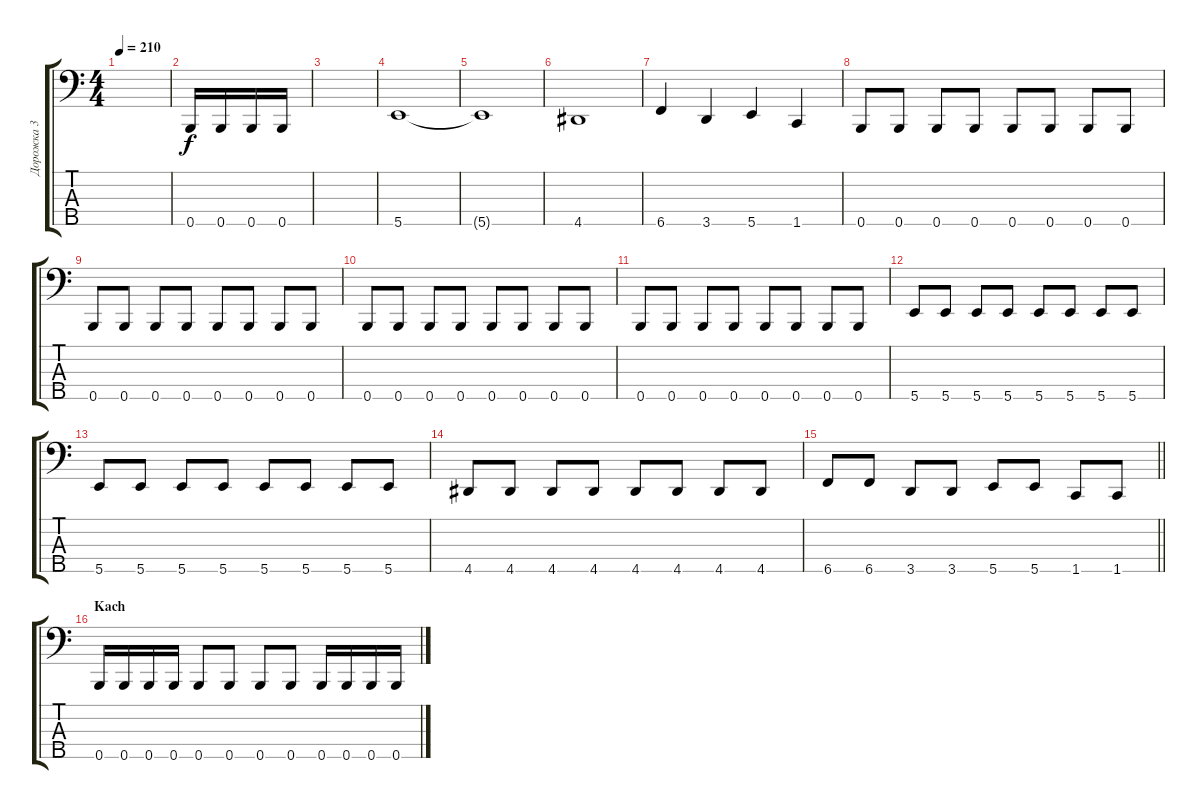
\track ("Дорожка 3" "Дорожка 3") {instrument electricbassfinger}
\staff {score tabs}
\tuning (A2 E2 B1 Gb1 B0) {hide}
\ts (4 4)
\tempo 210
\clef f4
\ks c
|
0.5.16 0.5.16 0.5.16 0.5.16 |
|
5.5.1 |
5.5{t}.1 |
4.5.1 |
6.5.4 3.5.4 5.5.4 1.5.4 |
0.5.8 0.5.8 0.5.8 0.5.8 0.5.8 0.5.8 0.5.8 0.5.8 |
0.5.8 0.5.8 0.5.8 0.5.8 0.5.8 0.5.8 0.5.8 0.5.8 |
0.5.8 0.5.8 0.5.8 0.5.8 0.5.8 0.5.8 0.5.8 0.5.8 |
0.5.8 0.5.8 0.5.8 0.5.8 0.5.8 0.5.8 0.5.8 0.5.8 |
5.5.8 5.5.8 5.5.8 5.5.8 5.5.8 5.5.8 5.5.8 5.5.8 |
5.5.8 5.5.8 5.5.8 5.5.8 5.5.8 5.5.8 5.5.8 5.5.8 |
4.5.8 4.5.8 4.5.8 4.5.8 4.5.8 4.5.8 4.5.8 4.5.8 |
\barLineRight lightlight
6.5.8 6.5.8 3.5.8 3.5.8 5.5.8 5.5.8 1.5.8 1.5.8 |
\section ("" "Kach")
0.5.16 0.5.16 0.5.16 0.5.16 0.5.8 0.5.8 0.5.8 0.5.8 0.5.16 0.5.16 0.5.16 0.5.16
